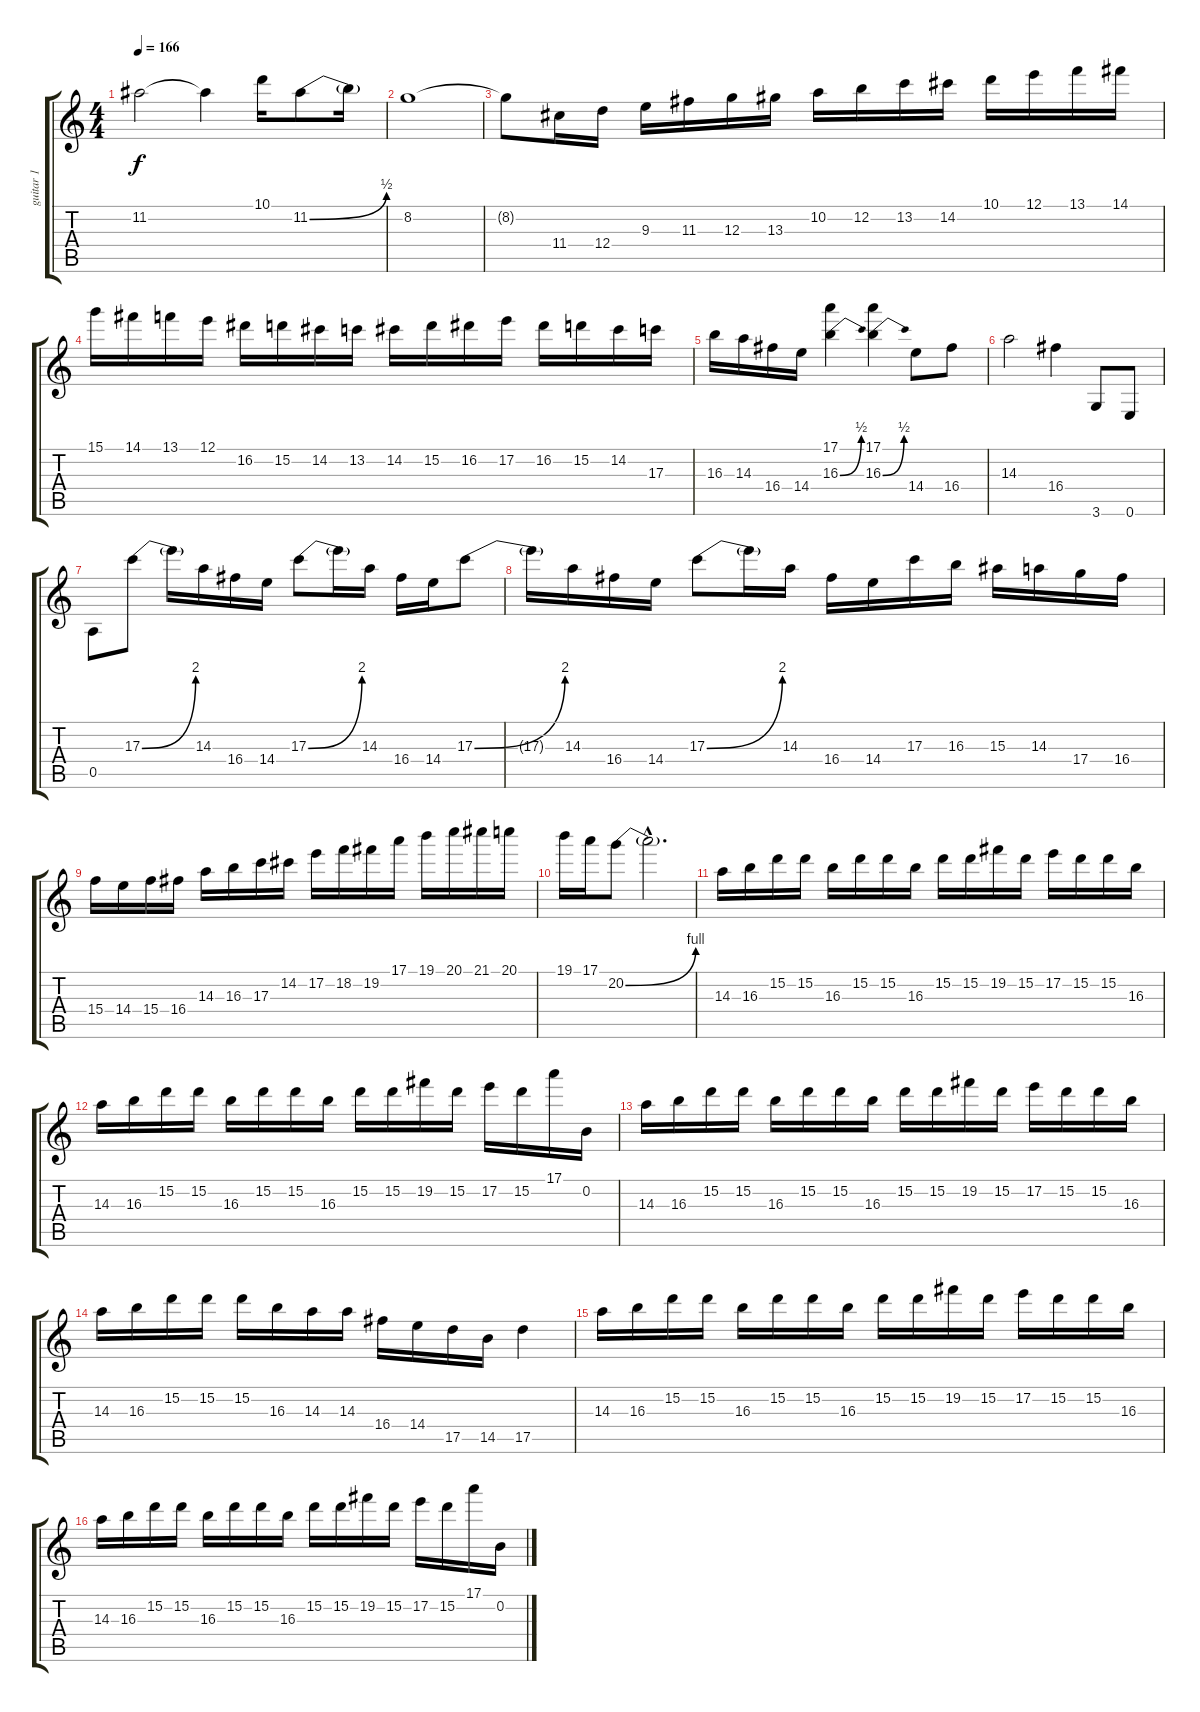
\track ("guitar 1" "guitar 1") {instrument distortionguitar}
\staff {score tabs}
\tuning (E4 B3 G3 D3 A2 E2) {hide}
\ts (4 4)
\tempo 166
\clef g2
\ks c
11.2{t}.2{dy f} 11.2{t}.4 10.1.16 11.2{be (bend 0 0 60 2)}.8 11.2{t}.16 |
8.2.1 |
8.2{t}.8 11.4.16 12.4.16 9.3.16 11.3.16 12.3.16 13.3.16 10.2.16 12.2.16 13.2.16 14.2.16 10.1.16 12.1.16 13.1.16 14.1.16 |
15.1.16 14.1.16 13.1.16 12.1.16 16.2.16 15.2.16 14.2.16 13.2.16 14.2.16 15.2.16 16.2.16 17.2.16 16.2.16 15.2.16 14.2.16 17.3.16 |
16.3.16 14.3.16 16.4.16 14.4.16 (17.1 16.3{be (bend 0 0 60 2)}).4 (17.1 16.3{be (bend 0 0 60 2)}).4 14.4.8 16.4.8 |
14.3.2 16.4.4 3.6.8 0.6.8 |
0.5.8 17.3{be (bend 0 0 60 8)}.8 17.3{t}.16 14.3.16 16.4.16 14.4.16 17.3{be (bend 0 0 60 8)}.8 17.3{t}.16 14.3.16 16.4.16 14.4.16 17.3{be (bend 0 0 60 8)}.8 |
17.3{t}.16 14.3.16 16.4.16 14.4.16 17.3{be (bend 0 0 60 8)}.8 17.3{t}.16 14.3.16 16.4.16 14.4.16 17.3.16 16.3.16 15.3.16 14.3.16 17.4.16 16.4.16 |
15.4.16 14.4.16 15.4.16 16.4.16 14.3.16 16.3.16 17.3.16 14.2.16 17.2.16 18.2.16 19.2.16 17.1.16 19.1.16 20.1.16 21.1.16 20.1.16 |
19.1.16 17.1.16 20.2{be (bend 0 0 60 4)}.8 20.2{hac t}.2{d} |
14.3.16 16.3.16 15.2.16 15.2.16 16.3.16 15.2.16 15.2.16 16.3.16 15.2.16 15.2.16 19.2.16 15.2.16 17.2.16 15.2.16 15.2.16 16.3.16 |
14.3.16 16.3.16 15.2.16 15.2.16 16.3.16 15.2.16 15.2.16 16.3.16 15.2.16 15.2.16 19.2.16 15.2.16 17.2.16 15.2.16 17.1.16 0.2.16 |
14.3.16 16.3.16 15.2.16 15.2.16 16.3.16 15.2.16 15.2.16 16.3.16 15.2.16 15.2.16 19.2.16 15.2.16 17.2.16 15.2.16 15.2.16 16.3.16 |
14.3.16 16.3.16 15.2.16 15.2.16 15.2.16 16.3.16 14.3.16 14.3.16 16.4.16 14.4.16 17.5.16 14.5.16 17.5.4 |
14.3.16 16.3.16 15.2.16 15.2.16 16.3.16 15.2.16 15.2.16 16.3.16 15.2.16 15.2.16 19.2.16 15.2.16 17.2.16 15.2.16 15.2.16 16.3.16 |
14.3.16 16.3.16 15.2.16 15.2.16 16.3.16 15.2.16 15.2.16 16.3.16 15.2.16 15.2.16 19.2.16 15.2.16 17.2.16 15.2.16 17.1.16 0.2.16
